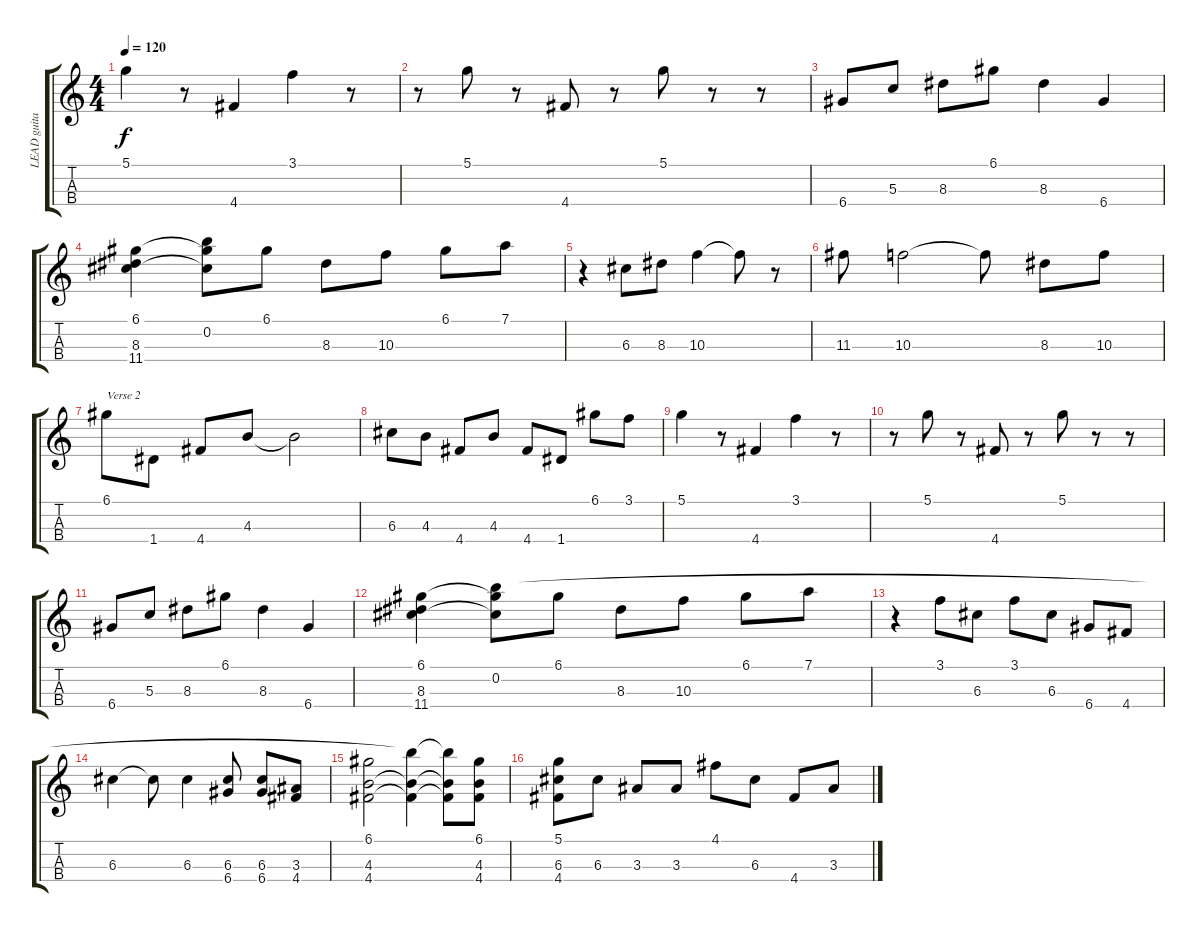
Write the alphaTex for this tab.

\track ("LEAD guitar (Slash)" "LEAD guita") {instrument acousticguitarsteel}
\staff {score tabs}
\tuning (D4 B4 G3 D3) {hide}
\ts (4 4)
\tempo 120
\clef g2
\ks c
5.1.4{dy f} r.8 4.4.4 3.1.4 r.8 |
r.8 5.1.8 r.8 4.4.8 r.8 5.1.8 r.8 r.8 |
6.4.8 5.3.8 8.3.8 6.1.8 8.3.4 6.4.4 |
(6.1 8.3 11.4).4 (6.1{t} 0.2 11.4{t}).8 6.1.8 8.3.8 10.3.8 6.1.8 7.1.8 |
r.4 6.3.8 8.3.8 10.3.4 10.3{t}.8 r.8 |
11.3.8 10.3.2 10.3{t}.8 8.3.8 10.3.8 |
6.1.8{txt "Verse 2"} 1.4.8 4.4.8 4.3.8 4.3{t}.2 |
6.3.8 4.3.8 4.4.8 4.3.8 4.4.8 1.4.8 6.1.8 3.1.8 |
5.1.4 r.8 4.4.4 3.1.4 r.8 |
r.8 5.1.8 r.8 4.4.8 r.8 5.1.8 r.8 r.8 |
6.4.8 5.3.8 8.3.8 6.1.8 8.3.4 6.4.4 |
(6.1 8.3 11.4).4 (6.1{t} 0.2 11.4{t}).8 6.1.8 8.3.8 10.3.8 6.1.8 7.1.8 |
r.4 3.1.8 6.3.8 3.1.8 6.3.8 6.4.8 4.4.8 |
6.3.4 6.3{t}.8 6.3.4 (6.3 6.4).8 (6.3 6.4).8 (3.3 4.4).8 |
(6.1 4.3 4.4).2 (0.2{t} 4.3{t} 4.4{t}).4 (0.2{t} 4.3{t} 4.4{t}).8 (6.1 4.3 4.4).8 |
(5.1 6.3 4.4).8 6.3.8 3.3.8 3.3.8 4.1.8 6.3.8 4.4.8 3.3.8
